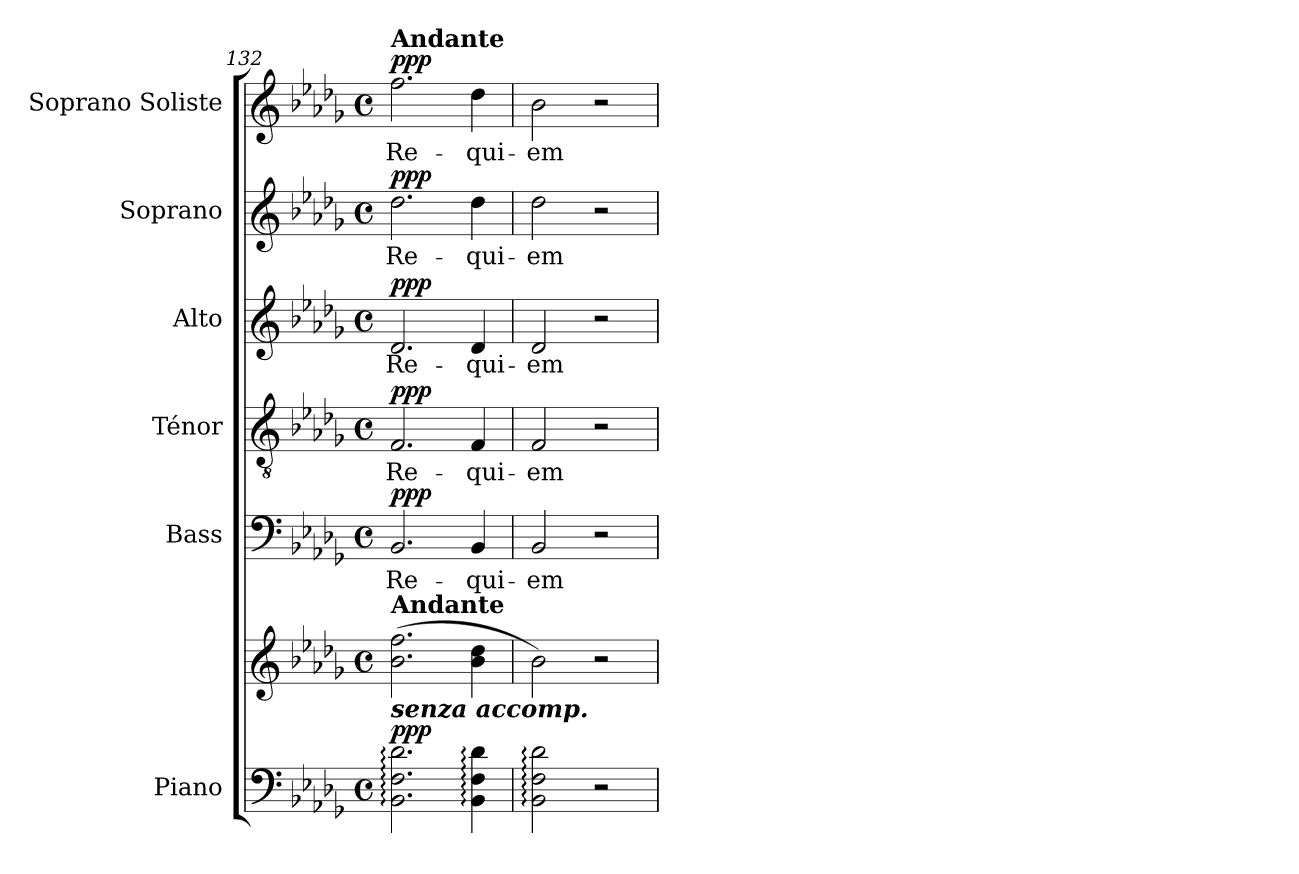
**kern	**kern	**dynam	**kern	**text	**dynam	**kern	**text	**dynam	**kern	**text	**dynam	**kern	**text	**dynam	**kern	**text	**dynam
*part6	*part6	*part6	*part5	*part5	*part5	*part4	*part4	*part4	*part3	*part3	*part3	*part2	*part2	*part2	*part1	*part1	*part1
*staff7	*staff6	*staff6/7	*staff5	*staff5	*staff5	*staff4	*staff4	*staff4	*staff3	*staff3	*staff3	*staff2	*staff2	*staff2	*staff1	*staff1	*staff1
*I"Piano	*	*	*I"Bass	*	*	*I"Ténor	*	*	*I"Alto	*	*	*I"Soprano	*	*	*I"Soprano Soliste	*	*
*I'Pno.	*	*	*I'B.	*	*	*I'T.	*	*	*I'A.	*	*	*I'S.	*	*	*	*	*
!!LO:PB:g=z
*clefF4	*clefG2	*	*clefF4	*	*	*clefGv2	*	*	*clefG2	*	*	*clefG2	*	*	*clefG2	*	*
*	*	*	*	*	*	*	*	*	*	*	*	*ITrd2c3	*	*	*	*	*
*k[b-e-a-d-g-]	*k[b-e-a-d-g-]	*	*k[b-e-a-d-g-]	*	*	*k[b-e-a-d-g-]	*	*	*k[b-e-a-d-g-]	*	*	*k[b-e-]	*	*	*k[b-e-a-d-g-]	*	*
*M4/4	*M4/4	*	*M4/4	*	*	*M4/4	*	*	*M4/4	*	*	*M4/4	*	*	*M4/4	*	*
*met(c)	*met(c)	*	*met(c)	*	*	*met(c)	*	*	*met(c)	*	*	*met(c)	*	*	*met(c)	*	*
*MM80	*MM80	*	*MM80	*	*	*MM80	*	*	*MM80	*	*	*MM80	*	*	*MM80	*	*
=132	=132	=132	=132	=132	=132	=132	=132	=132	=132	=132	=132	=132	=132	=132	=132	=132	=132
!	!	!	!	!	!	!	!	!	!	!	!	!	!	!	!LO:TX:a:B:t=Andante	!	!
!	!LO:TX:a:B:t=Andante	!	!	!	!	!	!	!	!	!	!	!	!	!	!	!	!
!LO:TX:a:Bi:t=senza accomp.	!	!	!	!	!	!	!	!	!	!	!	!	!	!	!	!	!
!	!	!LO:DY:a=2	!	!	!LO:DY:a	!	!	!LO:DY:a	!	!	!LO:DY:a	!	!	!LO:DY:a	!	!	!LO:DY:a
2.BB-\: 2.F\: 2.d-\:	(2.b-\ 2.ff\	ppp	2.BB-/	Re-	ppp	2.F/	Re-	ppp	2.d-/	Re-	ppp	2.b-i\	Re-	ppp	2.ff\	Re-	ppp
4BB-\: 4F\: 4d-\:	4b-\ 4dd-\	.	4BB-/	-qui-	.	4F/	-qui-	.	4d-/	-qui-	.	4b-i\	-qui-	.	4dd-\	-qui-	.
=133	=133	=133	=133	=133	=133	=133	=133	=133	=133	=133	=133	=133	=133	=133	=133	=133	=133
2BB-\: 2F\: 2d-\:	2b-\)	.	2BB-/	-em	.	2F/	-em	.	2d-/	-em	.	2b-i\	-em	.	2b-\	-em	.
2r	2r	.	2r	.	.	2r	.	.	2r	.	.	2r	.	.	2r	.	.
=	=	=	=	=	=	=	=	=	=	=	=	=	=	=	=	=	=
*-	*-	*-	*-	*-	*-	*-	*-	*-	*-	*-	*-	*-	*-	*-	*-	*-	*-
